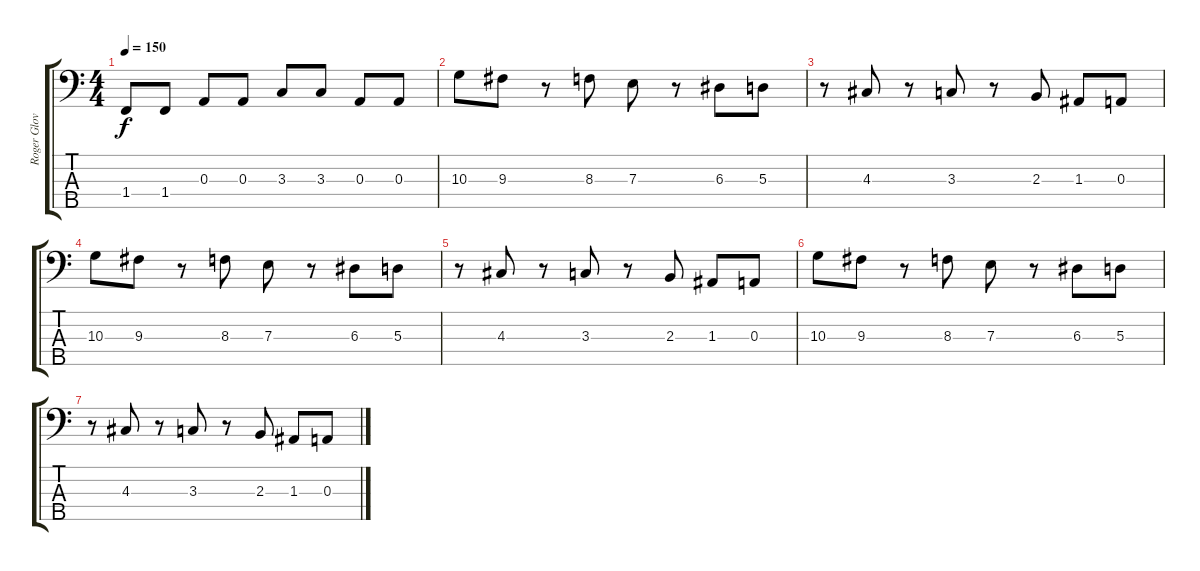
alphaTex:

\track ("Roger Glover - bass" "Roger Glov") {instrument electricbasspick}
\staff {score tabs}
\tuning (G2 D2 A1 E1 B0) {hide}
\ts (4 4)
\tempo 150
\clef f4
\ks c
1.4.8{dy f} 1.4.8 0.3.8 0.3.8 3.3.8 3.3.8 0.3.8 0.3.8 |
10.3.8 9.3.8 r.8 8.3.8 7.3.8 r.8 6.3.8 5.3.8 |
r.8 4.3.8 r.8 3.3.8 r.8 2.3.8 1.3.8 0.3.8 |
10.3.8 9.3.8 r.8 8.3.8 7.3.8 r.8 6.3.8 5.3.8 |
r.8 4.3.8 r.8 3.3.8 r.8 2.3.8 1.3.8 0.3.8 |
10.3.8 9.3.8 r.8 8.3.8 7.3.8 r.8 6.3.8 5.3.8 |
r.8 4.3.8 r.8 3.3.8 r.8 2.3.8 1.3.8 0.3.8
